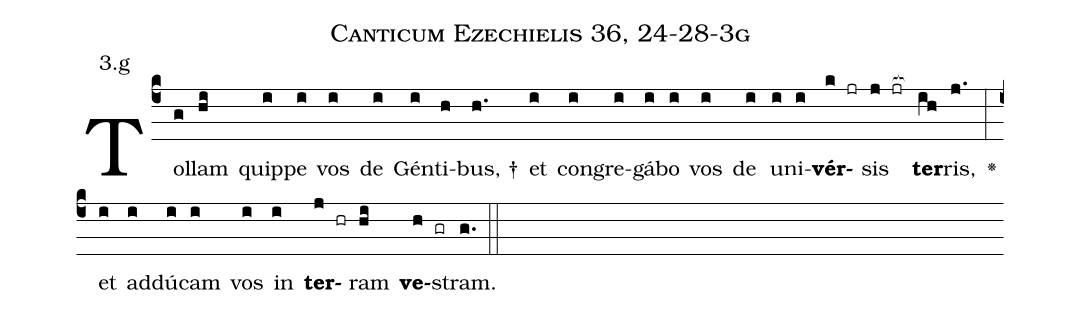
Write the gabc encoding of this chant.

name: Canticum Ezechielis 36, 24-28-3g;
annotation: 3.g;
%%
(c4)Tol(g)lam(hi) quip(i)pe(i) vos(i) de(i) Gén(i)ti(h)bus, †(h.) et(i) con(i)gre(i)gá(i)bo(i) vos(i) de(i) u(i)ni(i)<b>vér</b>(k jr)sis(j jr[ocb:1{]) <b>ter</b>(ih[ocb:0}])ris,(j.) <v>\greheightstar</v>(:) et(i) ad(i)dú(i)cam(i) vos(i) in(i) <b>ter</b>(j hr)ram(hi) <b>ve</b>(h gr)stram.(g.) (::)


%E(i) u(i) o(j) u(hi) a(h) e.(g.) (::)
